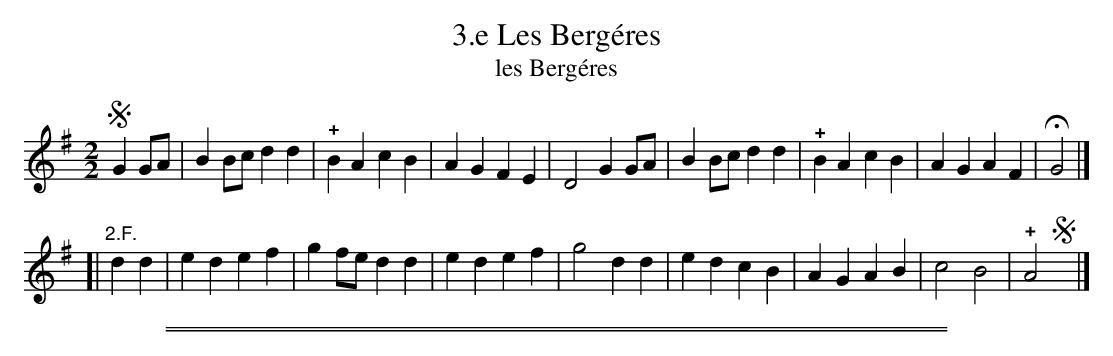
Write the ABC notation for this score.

X:1
T: 3.e Les Berg\'eres
T: les Berg\'eres
M: 2/2
L: 1/8
K: G
!segno!G2GA |\
B2Bc d2d2 | !+!B2A2 c2B2 | A2G2 F2E2 | D4 G2GA |\
B2Bc d2d2 | !+!B2A2 c2B2 | A2G2 A2F2 | HG4 |]
[| "2.F."d2d2 |\
e2d2 e2f2 | g2fe d2d2 | e2d2 e2f2 | g4 d2d2 |\
e2d2 c2B2 | A2G2 A2B2 | c4 B4 | !+!A4 !segno!y|]
